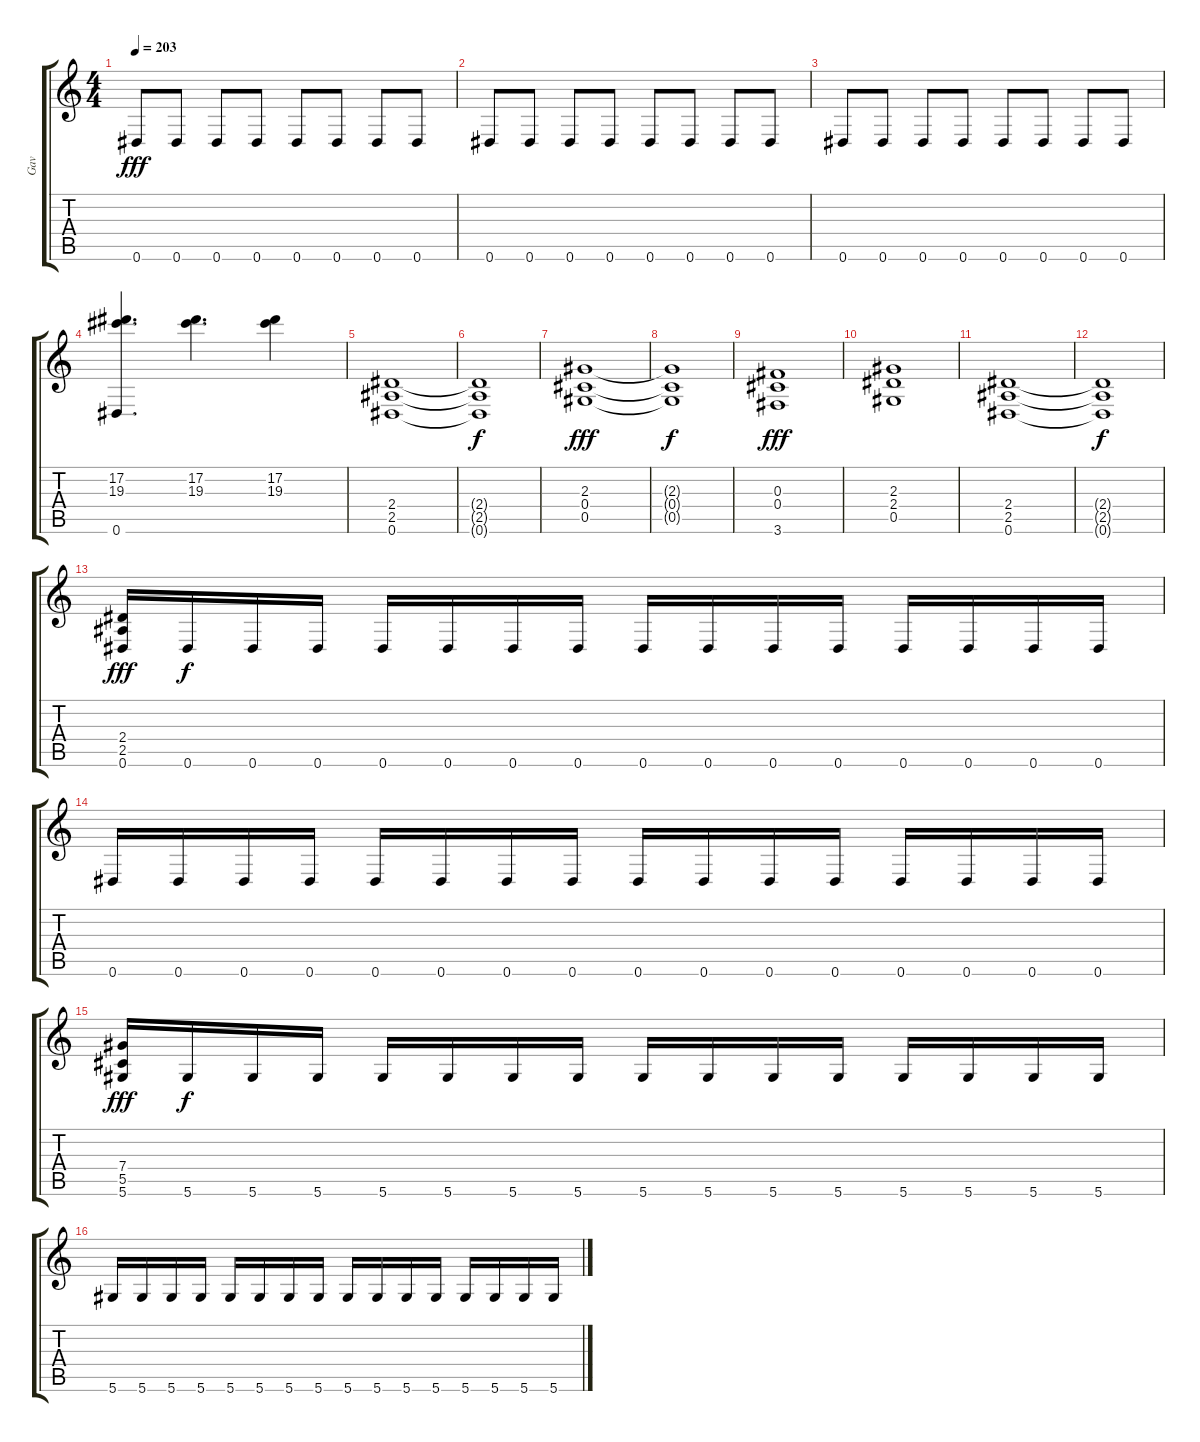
\track ("Gav" "Gav") {instrument overdrivenguitar}
\staff {score tabs}
\tuning (Eb4 Bb3 Gb3 Db3 Ab2 Eb2) {hide}
\ts (4 4)
\tempo 203
\clef g2
\ks c
0.6.8{dy fff} 0.6.8 0.6.8 0.6.8 0.6.8 0.6.8 0.6.8 0.6.8 |
0.6.8 0.6.8 0.6.8 0.6.8 0.6.8 0.6.8 0.6.8 0.6.8 |
0.6.8 0.6.8 0.6.8 0.6.8 0.6.8 0.6.8 0.6.8 0.6.8 |
(17.2 19.3 0.6).4{d} (17.2 19.3).4{d} (17.2 19.3).4 |
(2.4 2.5 0.6).1 |
(2.4{t} 2.5{t} 0.6{t}).1{dy f} |
(2.3 0.4 0.5).1{dy fff} |
(2.3{t} 0.4{t} 0.5{t}).1{dy f} |
(0.3 0.4 3.6).1{dy fff} |
(2.3 2.4 0.5).1 |
(2.4 2.5 0.6).1 |
(2.4{t} 2.5{t} 0.6{t}).1{dy f} |
(2.4 2.5 0.6).16{dy fff} 0.6.16{dy f} 0.6.16 0.6.16 0.6.16 0.6.16 0.6.16 0.6.16 0.6.16 0.6.16 0.6.16 0.6.16 0.6.16 0.6.16 0.6.16 0.6.16 |
0.6.16 0.6.16 0.6.16 0.6.16 0.6.16 0.6.16 0.6.16 0.6.16 0.6.16 0.6.16 0.6.16 0.6.16 0.6.16 0.6.16 0.6.16 0.6.16 |
(7.4 5.5 5.6).16{dy fff} 5.6.16{dy f} 5.6.16 5.6.16 5.6.16 5.6.16 5.6.16 5.6.16 5.6.16 5.6.16 5.6.16 5.6.16 5.6.16 5.6.16 5.6.16 5.6.16 |
5.6.16 5.6.16 5.6.16 5.6.16 5.6.16 5.6.16 5.6.16 5.6.16 5.6.16 5.6.16 5.6.16 5.6.16 5.6.16 5.6.16 5.6.16 5.6.16
